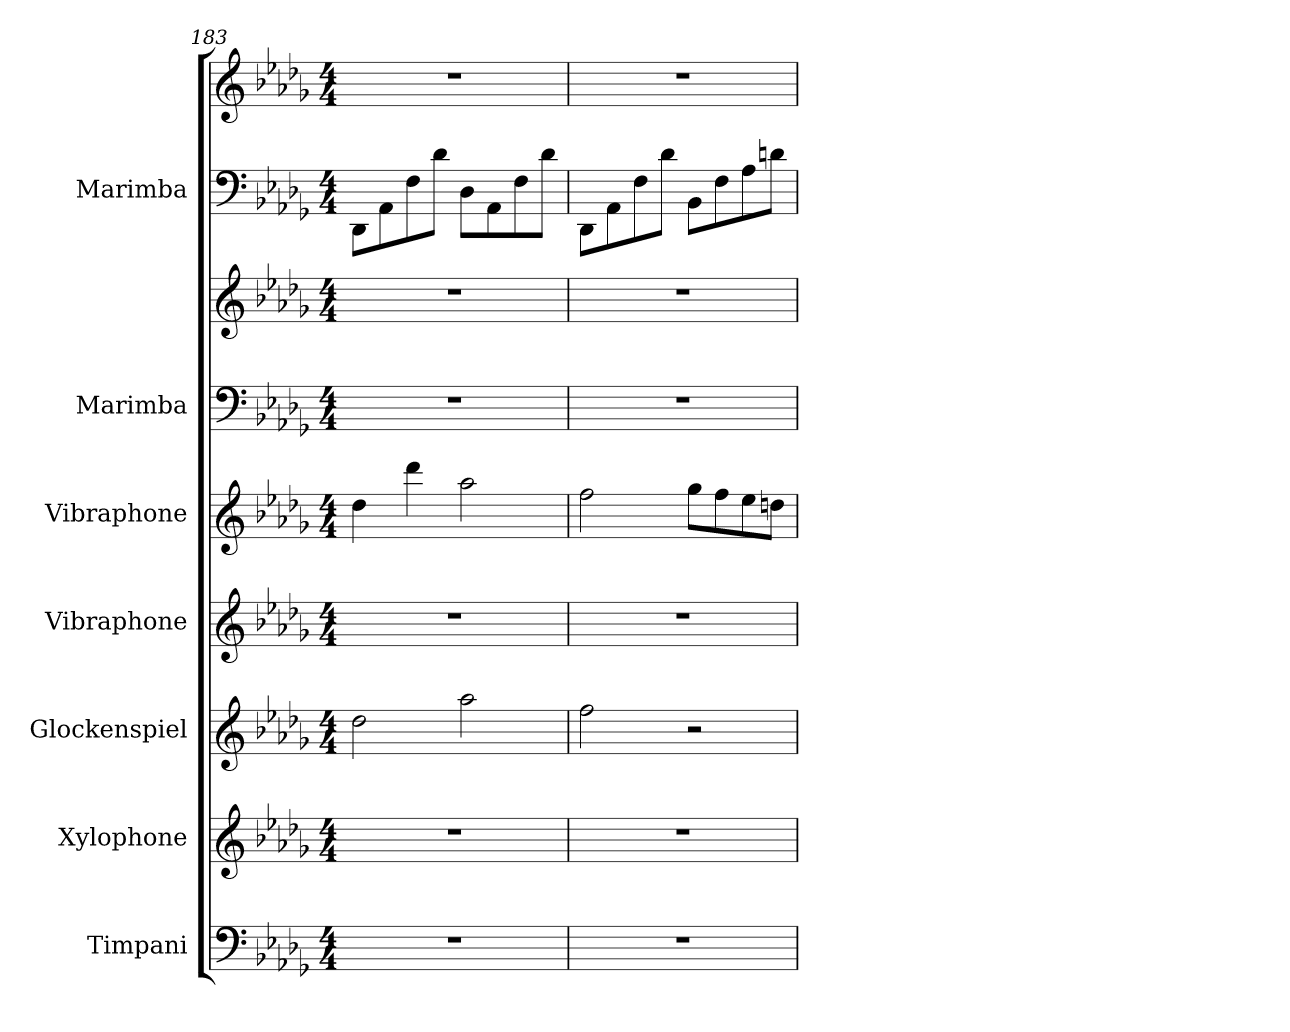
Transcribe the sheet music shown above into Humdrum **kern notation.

**kern	**kern	**kern	**kern	**kern	**kern	**kern	**kern	**kern
*part7	*part6	*part5	*part4	*part3	*part2	*part2	*part1	*part1
*staff9	*staff8	*staff7	*staff6	*staff5	*staff4	*staff3	*staff2	*staff1
*I"Timpani	*I"Xylophone	*I"Glockenspiel	*I"Vibraphone	*I"Vibraphone	*I"Marimba	*	*I"Marimba	*
*I'Timp.	*I'Xyl.	*I'Glk.	*I'Vib.	*I'Vib.	*I'Mrm.	*	*I'Mrm.	*
*clefF4	*clefG2	*clefG2	*clefG2	*clefG2	*clefF4	*clefG2	*clefF4	*clefG2
*	*ITrd-7c-12	*ITrd-14c-24	*	*	*	*	*	*
*k[b-e-a-d-g-]	*k[b-e-a-d-g-]	*k[b-e-a-d-g-]	*k[b-e-a-d-g-]	*k[b-e-a-d-g-]	*k[b-e-a-d-g-]	*k[b-e-a-d-g-]	*k[b-e-a-d-g-]	*k[b-e-a-d-g-]
*M4/4	*M4/4	*M4/4	*M4/4	*M4/4	*M4/4	*M4/4	*M4/4	*M4/4
=183	=183	=183	=183	=183	=183	=183	=183	=183
1r	1r	2dddd-\	1r	4dd-\	1r	1r	8DD-\L	1r
.	.	.	.	.	.	.	8AA-\	.
.	.	.	.	4ddd-\	.	.	8F\	.
.	.	.	.	.	.	.	8d-\J	.
.	.	2aaaa-\	.	2aa-\	.	.	8D-\L	.
.	.	.	.	.	.	.	8AA-\	.
.	.	.	.	.	.	.	8F\	.
.	.	.	.	.	.	.	8d-\J	.
=184	=184	=184	=184	=184	=184	=184	=184	=184
1r	1r	2ffff\	1r	2ff\	1r	1r	8DD-\L	1r
.	.	.	.	.	.	.	8AA-\	.
.	.	.	.	.	.	.	8F\	.
.	.	.	.	.	.	.	8d-\J	.
.	.	2r	.	8gg-\L	.	.	8BB-\L	.
.	.	.	.	8ff\	.	.	8F\	.
.	.	.	.	8ee-\	.	.	8A-\	.
.	.	.	.	8ddn\J	.	.	8dn\J	.
=	=	=	=	=	=	=	=	=
*-	*-	*-	*-	*-	*-	*-	*-	*-
